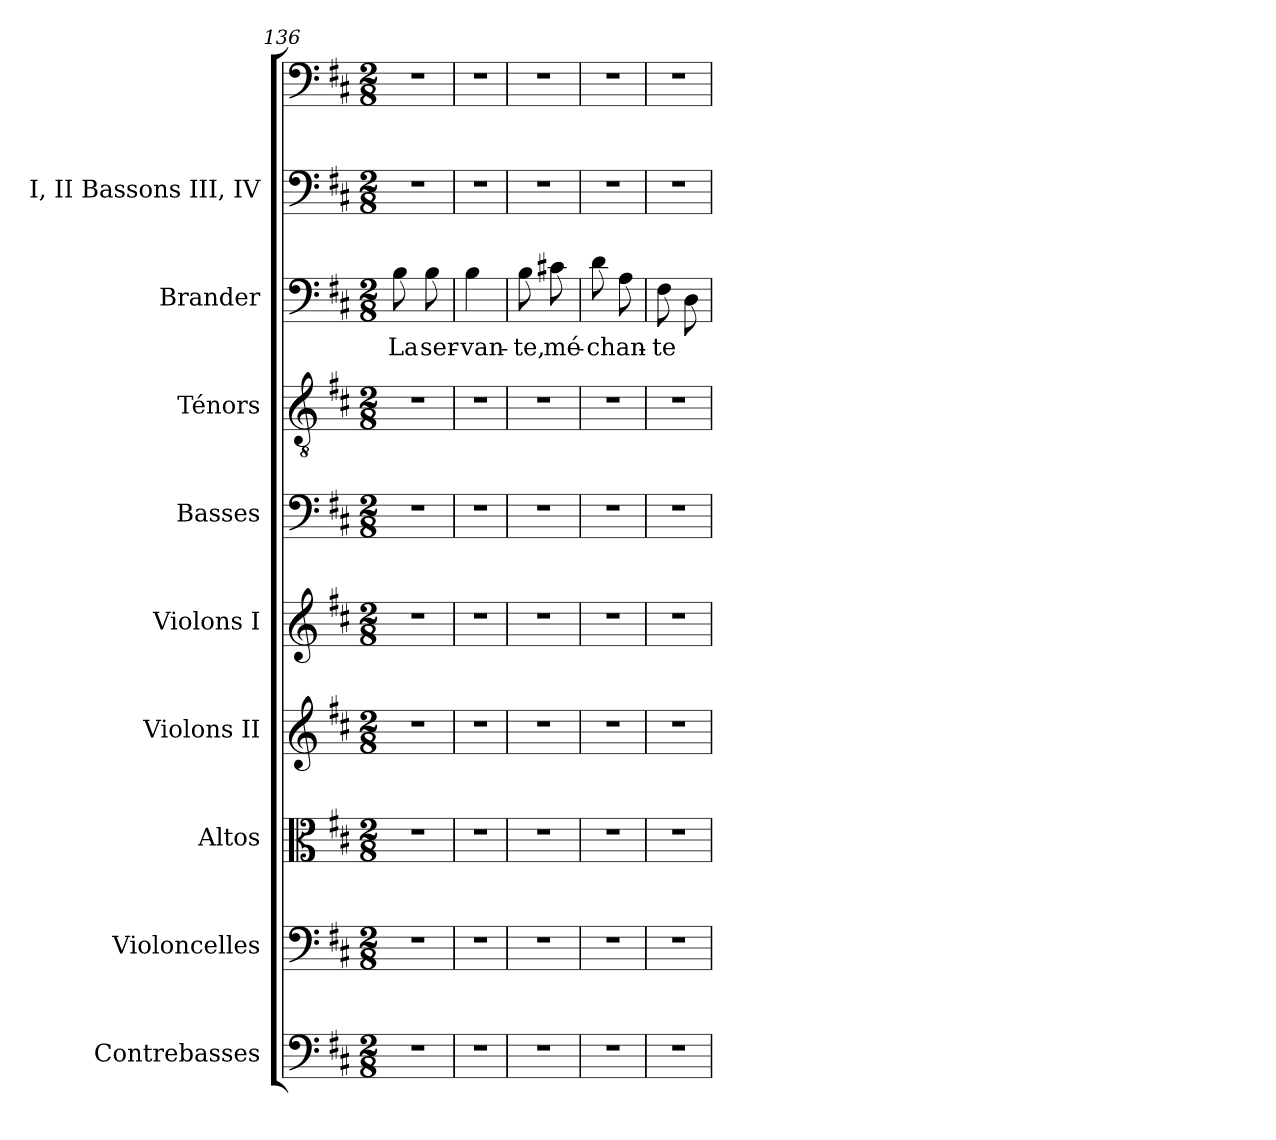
**kern	**kern	**kern	**kern	**kern	**kern	**kern	**kern	**text	**kern	**kern
*part9	*part8	*part7	*part6	*part5	*part4	*part3	*part2	*part2	*part1	*part1
*staff10	*staff9	*staff8	*staff7	*staff6	*staff5	*staff4	*staff3	*staff3	*staff2	*staff1
*I"Contrebasses	*I"Violoncelles	*I"Altos	*I"Violons II	*I"Violons I	*I"Basses	*I"Ténors	*I"Brander	*	*I"I, II   Bassons   III, IV	*
*clefF4	*clefF4	*clefC3	*clefG2	*clefG2	*clefF4	*clefGv2	*clefF4	*	*clefF4	*clefF4
*ITrd7c12	*	*	*	*	*	*ITrd7c12	*	*	*	*
*k[f#c#]	*k[f#c#]	*k[f#c#]	*k[f#c#]	*k[f#c#]	*k[f#c#]	*k[f#c#]	*k[f#c#]	*	*k[f#c#]	*k[f#c#]
*D:	*D:	*D:	*D:	*D:	*D:	*D:	*D:	*	*D:	*D:
*M2/8	*M2/8	*M2/8	*M2/8	*M2/8	*M2/8	*M2/8	*M2/8	*	*M2/8	*M2/8
=136	=136	=136	=136	=136	=136	=136	=136	=136	=136	=136
!LO:N:vis=1	!LO:N:vis=1	!LO:N:vis=1	!LO:N:vis=1	!LO:N:vis=1	!LO:N:vis=1	!LO:N:vis=1	!	!	!	!
!	!	!	!	!	!	!	!	!LO:LY:b:color=#000000	!LO:N:vis=1	!LO:N:vis=1
4r	4r	4r	4r	4r	4r	4r	8Bi\	La	4r	4r
!	!	!	!	!	!	!	!	!LO:LY:b:color=#000000	!	!
.	.	.	.	.	.	.	8Bi\	ser-	.	.
=137	=137	=137	=137	=137	=137	=137	=137	=137	=137	=137
!LO:N:vis=1	!LO:N:vis=1	!LO:N:vis=1	!LO:N:vis=1	!LO:N:vis=1	!LO:N:vis=1	!LO:N:vis=1	!	!	!	!
!	!	!	!	!	!	!	!	!LO:LY:b:color=#000000	!LO:N:vis=1	!LO:N:vis=1
4r	4r	4r	4r	4r	4r	4r	4Bi\	-van-	4r	4r
=138	=138	=138	=138	=138	=138	=138	=138	=138	=138	=138
!LO:N:vis=1	!LO:N:vis=1	!LO:N:vis=1	!LO:N:vis=1	!LO:N:vis=1	!LO:N:vis=1	!LO:N:vis=1	!	!	!	!
!	!	!	!	!	!	!	!	!LO:LY:b:color=#000000	!LO:N:vis=1	!LO:N:vis=1
4r	4r	4r	4r	4r	4r	4r	8Bi\	-te,	4r	4r
!	!	!	!	!	!	!	!	!LO:LY:b:color=#000000	!	!
.	.	.	.	.	.	.	8c#Xi\	mé-	.	.
=139	=139	=139	=139	=139	=139	=139	=139	=139	=139	=139
!LO:N:vis=1	!LO:N:vis=1	!LO:N:vis=1	!LO:N:vis=1	!LO:N:vis=1	!LO:N:vis=1	!LO:N:vis=1	!	!	!	!
!	!	!	!	!	!	!	!	!LO:LY:b:color=#000000	!LO:N:vis=1	!LO:N:vis=1
4r	4r	4r	4r	4r	4r	4r	8di\	-chan-	4r	4r
.	.	.	.	.	.	.	8Ai\	.	.	.
=140	=140	=140	=140	=140	=140	=140	=140	=140	=140	=140
!LO:N:vis=1	!LO:N:vis=1	!LO:N:vis=1	!LO:N:vis=1	!LO:N:vis=1	!LO:N:vis=1	!LO:N:vis=1	!	!	!	!
!	!	!	!	!	!	!	!	!LO:LY:b:color=#000000	!LO:N:vis=1	!LO:N:vis=1
4r	4r	4r	4r	4r	4r	4r	8F#i\	-te	4r	4r
.	.	.	.	.	.	.	8Di\	.	.	.
=	=	=	=	=	=	=	=	=	=	=
*-	*-	*-	*-	*-	*-	*-	*-	*-	*-	*-
